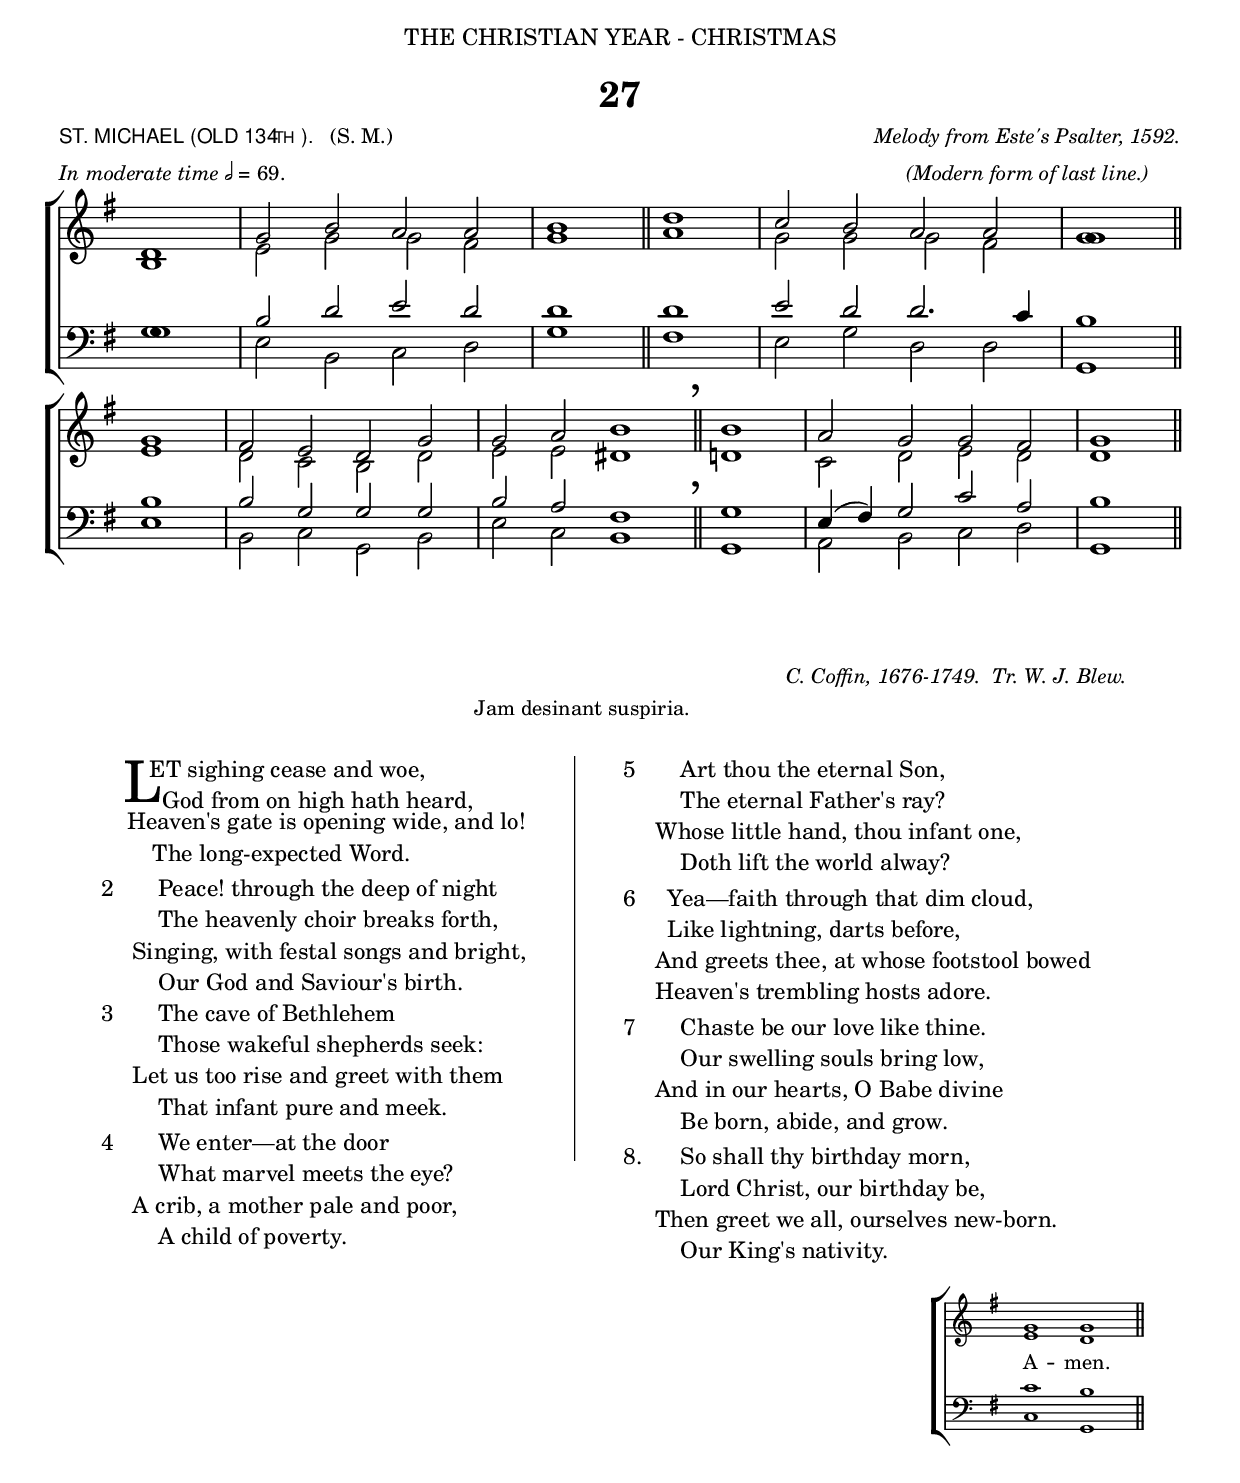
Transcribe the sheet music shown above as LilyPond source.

%%% 076.png
%%% Hymn 27 St. Michael "Let sighing cease and woe"
%%% Version 2 076png-H27-v2.ly Reset fonts

\version "2.10.19"

\header {
  dedication = \markup { \center-align { "THE CHRISTIAN YEAR - CHRISTMAS"
		\hspace #0.1 }}	
  title = "27"
  meter = \markup { \small \column {  \line { \sans {"ST. MICHAEL (OLD 134" \hspace #-1.0 \smallCaps "th" ")."} \hspace #1 \roman { "(S. M.)"} }
                               \line { \italic {In moderate time} \fontsize #-5 \general-align #Y #DOWN \note #"2" #1 = 69.}}}   
  arranger =  \markup { \small {\center-align {
		            \line{ \italic {"Melody from Este's Psalter, 1592."} }
			    \line { \italic { "(Modern form of last line.)"}}}}}
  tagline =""
}

%%generates the breathmarks above barlines
breathmark = {	
	      \override Score.RehearsalMark #'break-visibility = #begin-of-line-invisible 
	      \override Score.RehearsalMark #'Y-offset = #'4.0 
	      \override Score.RehearsalMark #'X-offset = #'-0.5
	      \mark \markup { \fontsize #4 ","}
}


global = {
  \time 4/2 	
  \key  g\major	
  \set Staff.midiInstrument = "church organ"
}

soprano = \relative c' { 
  d1 \bar "|"  g2 b2 a2 a2 \bar "|" b1 \bar "||" 
  d1 \bar "|" c2 b2 a2  a2 \bar "|" g1 \bar "||" \break
  g1 \bar "|" fis2 e2 d2 g2 \bar "|" g2 a2 b1 \breathmark \bar "||"
  b1 \bar "|" a2 g2 g2 fis2 \bar "|" g1 \bar "||"
}


alto = \relative c' {
  b1 \bar "|" e2 g2 g2 fis2 \bar "|" g1  \bar "||"
  a1 \bar "|" g2 g2 g2 fis2 \bar "|" \once \override NoteColumn #'force-hshift = #-0.05 g1  \bar "||"
  e1 \bar "|" d2 c2 b2 d2   \bar "|" e2 e2 dis1 \bar "||"
  d1 \bar "|" c2 d2 e2 d2   \bar "|" d1 \bar "||"
}


tenor = \relative c { \clef bass
  g'1 \bar "|" b2 d2 e2 d2  \bar "|" d1  \bar "||"
  d1  \bar "|" e2 d2 d2. \once \override Score.SeparationItem #'padding = #0 c4  \bar "|" b1  \bar "||"
  b1  \bar "|" b2 g2 g2 g2  \bar "|" b2 a2 fis1  \bar "||"
  g1  \bar "|" e4( fis4) g2  c2 a2 \bar "|" b1 \bar "||"
}


bass = \relative c { \clef bass
  \once \override NoteColumn #'force-hshift = #-0.05 g'1  \bar "|" e2 b2 c2 d2 \bar "|" g1  \bar "||"
  fis1 \bar "|" e2 g2 d2 d2 \bar "|" g,1  \bar "||"
  e'1  \bar "|" b2 c2 g2 b2 \bar "|" e2 c2 b1  \bar "||"
  g1  \bar "|" a2 b2 c2 d2  \bar "|" g,1 \bar "||"
    
}

#(ly:set-option 'point-and-click #f)

\paper {
  #(set-paper-size "a4")
  top-margin = 3\mm
  bottom-margin = 5\mm
  print-page-number = ##f
  between-system-space = #0.2
  ragged-last-bottom = ##t
  ragged-bottom = ##t
}


\book{

\score{
\new ChoirStaff	
 <<

	\context Staff = upper << 
	\context Voice = sopranos { \voiceOne \global \soprano }
	\context Voice = altos    {\voiceTwo \global \alto }
	                      >>
        
	\context Staff = lower <<
	\context Voice = tenors { \voiceOne \global \tenor }
	\context Voice = basses { \voiceTwo \global \bass }
			        >> 
			      

 >>
 
\layout {
		indent=0
		\context { \Score timing = ##f }
		\context { \Score \remove "Bar_number_engraver" }
		\context { \Staff \remove "Time_signature_engraver" }
		\context { \Score \remove "Mark_engraver"  }
                \context { \Staff \consists "Mark_engraver"  }
	}
	
\midi { 
   \context {
       \Score 
       tempoWholesPerMinute = #(ly:make-moment 69 2)
            }
       }
	
}

\markup { \hspace #4   %%add space as necc. to center the column
          \column { %% super column of everything
	    \hspace #0.2
	    \line { \hspace #66 \small \italic {"C. Coffin, 1676-1749.  Tr. W. J. Blew."}}
	    \line { \hspace #36 \small {"Jam desinant suspiria."}}
	    \line { %% a master line of 3 columns
              \column { %% column 1
	      \hspace #0.2 % adds vertical spacing between verses
	        \column { %%stanza 1 is a column of 2 lines  
	          \line { \hspace #2.2 \column { \lower #2.4 \fontsize #8 "L" }   %%Drop Cap goes here
			 \hspace #-1.8    %% adjust this if other letters are too far from Drop Cap
			\column  { \raise #0.0 "ET sighing cease and woe," "  God from on high hath heard," } }          
	          \line { \hspace #2.5  %%adjust hspace until this line left edge is flush with Drop Cap
			\lower  #1.56  %%adjust this until the line spacing looks right
			\column {   
				"Heaven's gate is opening wide, and lo!"
				"    The long-expected Word."
			  		}}
	          } %% finish stanza 1
		  
	         \hspace #0.2 % adds vertical spacing between verses
                 \line { "2  "
                    \column {	     
			    "    Peace! through the deep of night"
			    "    The heavenly choir breaks forth,"
			    "Singing, with festal songs and bright,"
			    "    Our God and Saviour's birth." 	   
	         }}
	   
	         \hspace #0.2 % adds vertical spacing between verses
                 \line { "3  "
                   \column {	     
			   "    The cave of Bethlehem"
			   "    Those wakeful shepherds seek:"
			   "Let us too rise and greet with them"
			   "    That infant pure and meek."	   
	         }}
		 
		 \hspace #0.0 % adds vertical spacing between verses
		 \line { "4  "
		    \column {    
			    "    We enter—at the door"
			    "    What marvel meets the eye?"
			    "A crib, a mother pale and poor,"
			    "    A child of poverty."
 	   }} 
	}  %% finish Page column 1
		
	\hspace #4 %%adds horizontal space columns 1 and 2   
			   
	\column { \filled-box #'(0.0 . 0.1) #'( -40 . -1) #0 }       %%Column 2. This is the line dviding the columns 1 and 3. 
			   	   
	\hspace #4 %%adds horizontal space between columns 2 and 3
	   
	\column { %%start page column 3		
 
	   \hspace #0.2 % adds vertical spacing between verses
	   \line { "5  "
             \column { 
		     "    Art thou the eternal Son,"
		     "    The eternal Father's ray?"
		     "Whose little hand, thou infant one,"
		     "    Doth lift the world alway?"
 		     
	   }}
	   
	   \hspace #0.2 % adds vertical spacing between verses
           \line { "6  "
             \column {    
		     "  Yea—faith through that dim cloud,"
		     "  Like lightning, darts before,"
		     "And greets thee, at whose footstool bowed"
		     "Heaven's trembling hosts adore."
	   }}   
	   
	    \hspace #0.2 % adds vertical spacing between verses
           \line { "7  "
             \column {    
		     "    Chaste be our love like thine."
		     "    Our swelling souls bring low,"
		     "And in our hearts, O Babe divine"
		     "    Be born, abide, and grow."
		     
	   }}  
	   
	    \hspace #0.2 % adds vertical spacing between verses
           \line { "8. "
             \column {    
		     "    So shall thy birthday morn,"
		     "    Lord Christ, our birthday be,"
		     "Then greet we all, ourselves new-born."
		     "    Our King's nativity."
	   }}   
	  } %% end column 3
	  } %% master line bracket
	  
          } %% page super column bracket
} %%markup bracket


%% Amen score block
\score{
  \new ChoirStaff
   <<
        \context Staff = upper \with { fontSize = #-3  \override StaffSymbol #'staff-space = #(magstep -2) }  
	                      << 
	\context Voice = "sopranos" { \relative c' { \clef treble \global \voiceOne g'1 g1 \bar "||" }}
	\context Voice = "altos"    { \relative c' { \clef treble \global \voiceTwo e1 d1 \bar "||" }}
	                      >>
			  
	\context Lyrics \lyricsto "altos" {\override LyricText #'font-size = #-1 A -- men. }
	
	\context Staff = lower \with { fontSize = #-3  \override StaffSymbol #'staff-space = #(magstep -2) }  
	                        <<
	\context Voice = "tenors" { \relative c { \clef bass \global \voiceThree c'1 b1 \bar "||" }}
	\context Voice = "basses" { \relative c { \clef bass \global \voiceFour  c1 g1 \bar "||" }}
			        >> 
  >>			      
\header { breakbefore = ##f piece = " " opus = " " }

\layout { 
	ragged-right = ##t
	indent = 15\cm
	\context { \Staff \remove Time_signature_engraver }

       }

\midi { \context { \Score tempoWholesPerMinute = #(ly:make-moment 69 2) }}  %%Amen midi 

} 	
%}	

} %% book bracket
